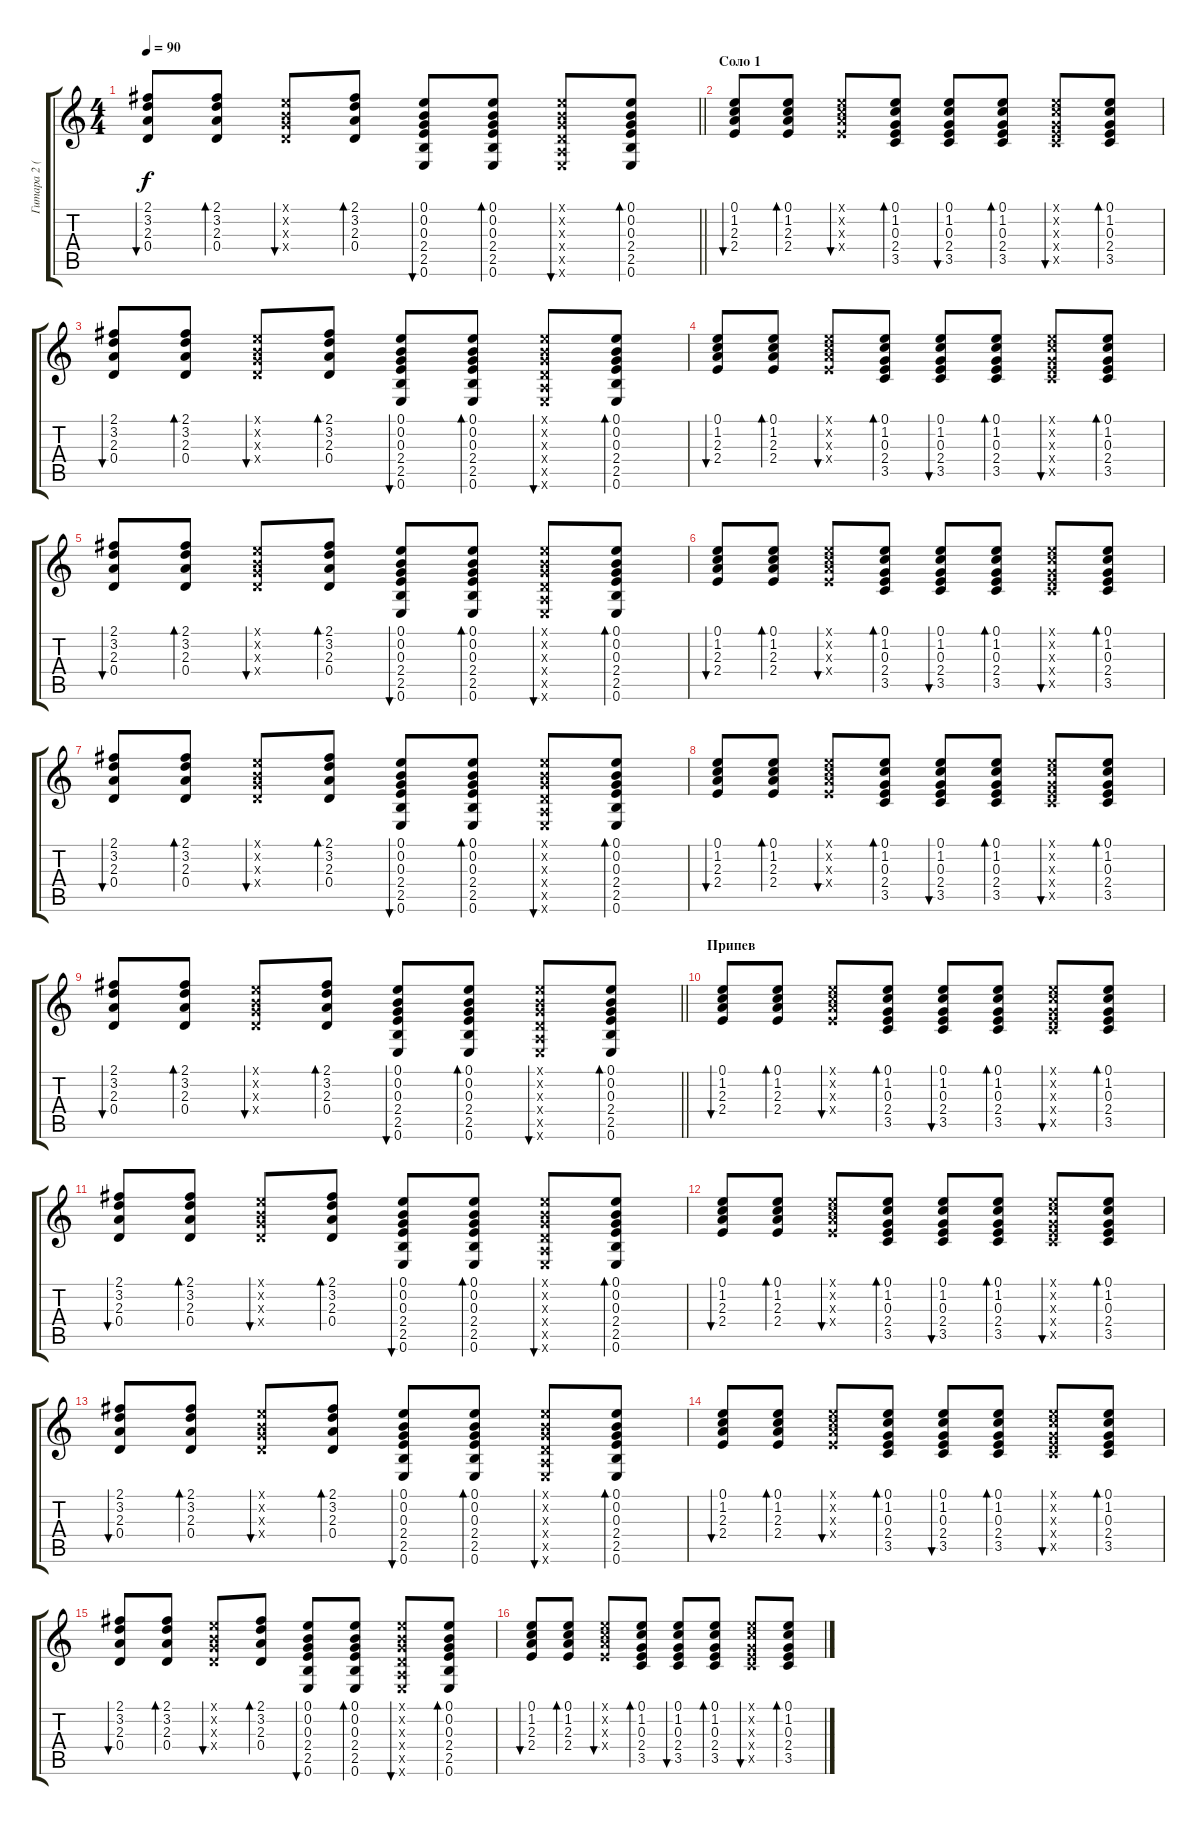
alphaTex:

\track ("Гитара 2 (акустика)" "Гитара 2 (") {instrument acousticguitarsteel}
\staff {score tabs}
\tuning (E4 B3 G3 D3 A2 E2) {hide}
\ts (4 4)
\tempo 90
\clef g2
\barLineRight lightlight
\ks c
(2.1 3.2 2.3 0.4).8{bu 60 dy f} (2.1 3.2 2.3 0.4).8{bd 60} (0.1{x} 0.2{x} 0.3{x} 0.4{x}).8{bu 60} (2.1 3.2 2.3 0.4).8{bd 60} (0.1 0.2 0.3 2.4 2.5 0.6).8{bu 60} (0.1 0.2 0.3 2.4 2.5 0.6).8{bd 60} (0.1{x} 0.2{x} 0.3{x} 0.4{x} 0.5{x} 0.6{x}).8{bu 60} (0.1 0.2 0.3 2.4 2.5 0.6).8{bd 60} |
\section ("" "Соло 1")
(0.1 1.2 2.3 2.4).8{bu 60} (0.1 1.2 2.3 2.4).8{bd 60} (0.1{x} 1.2{x} 2.3{x} 2.4{x}).8{bu 60} (0.1 1.2 0.3 2.4 3.5).8{bd 60} (0.1 1.2 0.3 2.4 3.5).8{bu 60} (0.1 1.2 0.3 2.4 3.5).8{bd 60} (0.1{x} 1.2{x} 0.3{x} 2.4{x} 3.5{x}).8{bu 60} (0.1 1.2 0.3 2.4 3.5).8{bd 60} |
(2.1 3.2 2.3 0.4).8{bu 60} (2.1 3.2 2.3 0.4).8{bd 60} (0.1{x} 0.2{x} 0.3{x} 0.4{x}).8{bu 60} (2.1 3.2 2.3 0.4).8{bd 60} (0.1 0.2 0.3 2.4 2.5 0.6).8{bu 60} (0.1 0.2 0.3 2.4 2.5 0.6).8{bd 60} (0.1{x} 0.2{x} 0.3{x} 0.4{x} 0.5{x} 0.6{x}).8{bu 60} (0.1 0.2 0.3 2.4 2.5 0.6).8{bd 60} |
(0.1 1.2 2.3 2.4).8{bu 60} (0.1 1.2 2.3 2.4).8{bd 60} (0.1{x} 1.2{x} 2.3{x} 2.4{x}).8{bu 60} (0.1 1.2 0.3 2.4 3.5).8{bd 60} (0.1 1.2 0.3 2.4 3.5).8{bu 60} (0.1 1.2 0.3 2.4 3.5).8{bd 60} (0.1{x} 1.2{x} 0.3{x} 2.4{x} 3.5{x}).8{bu 60} (0.1 1.2 0.3 2.4 3.5).8{bd 60} |
(2.1 3.2 2.3 0.4).8{bu 60} (2.1 3.2 2.3 0.4).8{bd 60} (0.1{x} 0.2{x} 0.3{x} 0.4{x}).8{bu 60} (2.1 3.2 2.3 0.4).8{bd 60} (0.1 0.2 0.3 2.4 2.5 0.6).8{bu 60} (0.1 0.2 0.3 2.4 2.5 0.6).8{bd 60} (0.1{x} 0.2{x} 0.3{x} 0.4{x} 0.5{x} 0.6{x}).8{bu 60} (0.1 0.2 0.3 2.4 2.5 0.6).8{bd 60} |
(0.1 1.2 2.3 2.4).8{bu 60} (0.1 1.2 2.3 2.4).8{bd 60} (0.1{x} 1.2{x} 2.3{x} 2.4{x}).8{bu 60} (0.1 1.2 0.3 2.4 3.5).8{bd 60} (0.1 1.2 0.3 2.4 3.5).8{bu 60} (0.1 1.2 0.3 2.4 3.5).8{bd 60} (0.1{x} 1.2{x} 0.3{x} 2.4{x} 3.5{x}).8{bu 60} (0.1 1.2 0.3 2.4 3.5).8{bd 60} |
(2.1 3.2 2.3 0.4).8{bu 60} (2.1 3.2 2.3 0.4).8{bd 60} (0.1{x} 0.2{x} 0.3{x} 0.4{x}).8{bu 60} (2.1 3.2 2.3 0.4).8{bd 60} (0.1 0.2 0.3 2.4 2.5 0.6).8{bu 60} (0.1 0.2 0.3 2.4 2.5 0.6).8{bd 60} (0.1{x} 0.2{x} 0.3{x} 0.4{x} 0.5{x} 0.6{x}).8{bu 60} (0.1 0.2 0.3 2.4 2.5 0.6).8{bd 60} |
(0.1 1.2 2.3 2.4).8{bu 60} (0.1 1.2 2.3 2.4).8{bd 60} (0.1{x} 1.2{x} 2.3{x} 2.4{x}).8{bu 60} (0.1 1.2 0.3 2.4 3.5).8{bd 60} (0.1 1.2 0.3 2.4 3.5).8{bu 60} (0.1 1.2 0.3 2.4 3.5).8{bd 60} (0.1{x} 1.2{x} 0.3{x} 2.4{x} 3.5{x}).8{bu 60} (0.1 1.2 0.3 2.4 3.5).8{bd 60} |
\barLineRight lightlight
(2.1 3.2 2.3 0.4).8{bu 60} (2.1 3.2 2.3 0.4).8{bd 60} (0.1{x} 0.2{x} 0.3{x} 0.4{x}).8{bu 60} (2.1 3.2 2.3 0.4).8{bd 60} (0.1 0.2 0.3 2.4 2.5 0.6).8{bu 60} (0.1 0.2 0.3 2.4 2.5 0.6).8{bd 60} (0.1{x} 0.2{x} 0.3{x} 0.4{x} 0.5{x} 0.6{x}).8{bu 60} (0.1 0.2 0.3 2.4 2.5 0.6).8{bd 60} |
\section ("" "Припев")
(0.1 1.2 2.3 2.4).8{bu 60} (0.1 1.2 2.3 2.4).8{bd 60} (0.1{x} 1.2{x} 2.3{x} 2.4{x}).8{bu 60} (0.1 1.2 0.3 2.4 3.5).8{bd 60} (0.1 1.2 0.3 2.4 3.5).8{bu 60} (0.1 1.2 0.3 2.4 3.5).8{bd 60} (0.1{x} 1.2{x} 0.3{x} 2.4{x} 3.5{x}).8{bu 60} (0.1 1.2 0.3 2.4 3.5).8{bd 60} |
(2.1 3.2 2.3 0.4).8{bu 60} (2.1 3.2 2.3 0.4).8{bd 60} (0.1{x} 0.2{x} 0.3{x} 0.4{x}).8{bu 60} (2.1 3.2 2.3 0.4).8{bd 60} (0.1 0.2 0.3 2.4 2.5 0.6).8{bu 60} (0.1 0.2 0.3 2.4 2.5 0.6).8{bd 60} (0.1{x} 0.2{x} 0.3{x} 0.4{x} 0.5{x} 0.6{x}).8{bu 60} (0.1 0.2 0.3 2.4 2.5 0.6).8{bd 60} |
(0.1 1.2 2.3 2.4).8{bu 60} (0.1 1.2 2.3 2.4).8{bd 60} (0.1{x} 1.2{x} 2.3{x} 2.4{x}).8{bu 60} (0.1 1.2 0.3 2.4 3.5).8{bd 60} (0.1 1.2 0.3 2.4 3.5).8{bu 60} (0.1 1.2 0.3 2.4 3.5).8{bd 60} (0.1{x} 1.2{x} 0.3{x} 2.4{x} 3.5{x}).8{bu 60} (0.1 1.2 0.3 2.4 3.5).8{bd 60} |
(2.1 3.2 2.3 0.4).8{bu 60} (2.1 3.2 2.3 0.4).8{bd 60} (0.1{x} 0.2{x} 0.3{x} 0.4{x}).8{bu 60} (2.1 3.2 2.3 0.4).8{bd 60} (0.1 0.2 0.3 2.4 2.5 0.6).8{bu 60} (0.1 0.2 0.3 2.4 2.5 0.6).8{bd 60} (0.1{x} 0.2{x} 0.3{x} 0.4{x} 0.5{x} 0.6{x}).8{bu 60} (0.1 0.2 0.3 2.4 2.5 0.6).8{bd 60} |
(0.1 1.2 2.3 2.4).8{bu 60} (0.1 1.2 2.3 2.4).8{bd 60} (0.1{x} 1.2{x} 2.3{x} 2.4{x}).8{bu 60} (0.1 1.2 0.3 2.4 3.5).8{bd 60} (0.1 1.2 0.3 2.4 3.5).8{bu 60} (0.1 1.2 0.3 2.4 3.5).8{bd 60} (0.1{x} 1.2{x} 0.3{x} 2.4{x} 3.5{x}).8{bu 60} (0.1 1.2 0.3 2.4 3.5).8{bd 60} |
(2.1 3.2 2.3 0.4).8{bu 60} (2.1 3.2 2.3 0.4).8{bd 60} (0.1{x} 0.2{x} 0.3{x} 0.4{x}).8{bu 60} (2.1 3.2 2.3 0.4).8{bd 60} (0.1 0.2 0.3 2.4 2.5 0.6).8{bu 60} (0.1 0.2 0.3 2.4 2.5 0.6).8{bd 60} (0.1{x} 0.2{x} 0.3{x} 0.4{x} 0.5{x} 0.6{x}).8{bu 60} (0.1 0.2 0.3 2.4 2.5 0.6).8{bd 60} |
(0.1 1.2 2.3 2.4).8{bu 60} (0.1 1.2 2.3 2.4).8{bd 60} (0.1{x} 1.2{x} 2.3{x} 2.4{x}).8{bu 60} (0.1 1.2 0.3 2.4 3.5).8{bd 60} (0.1 1.2 0.3 2.4 3.5).8{bu 60} (0.1 1.2 0.3 2.4 3.5).8{bd 60} (0.1{x} 1.2{x} 0.3{x} 2.4{x} 3.5{x}).8{bu 60} (0.1 1.2 0.3 2.4 3.5).8{bd 60}
